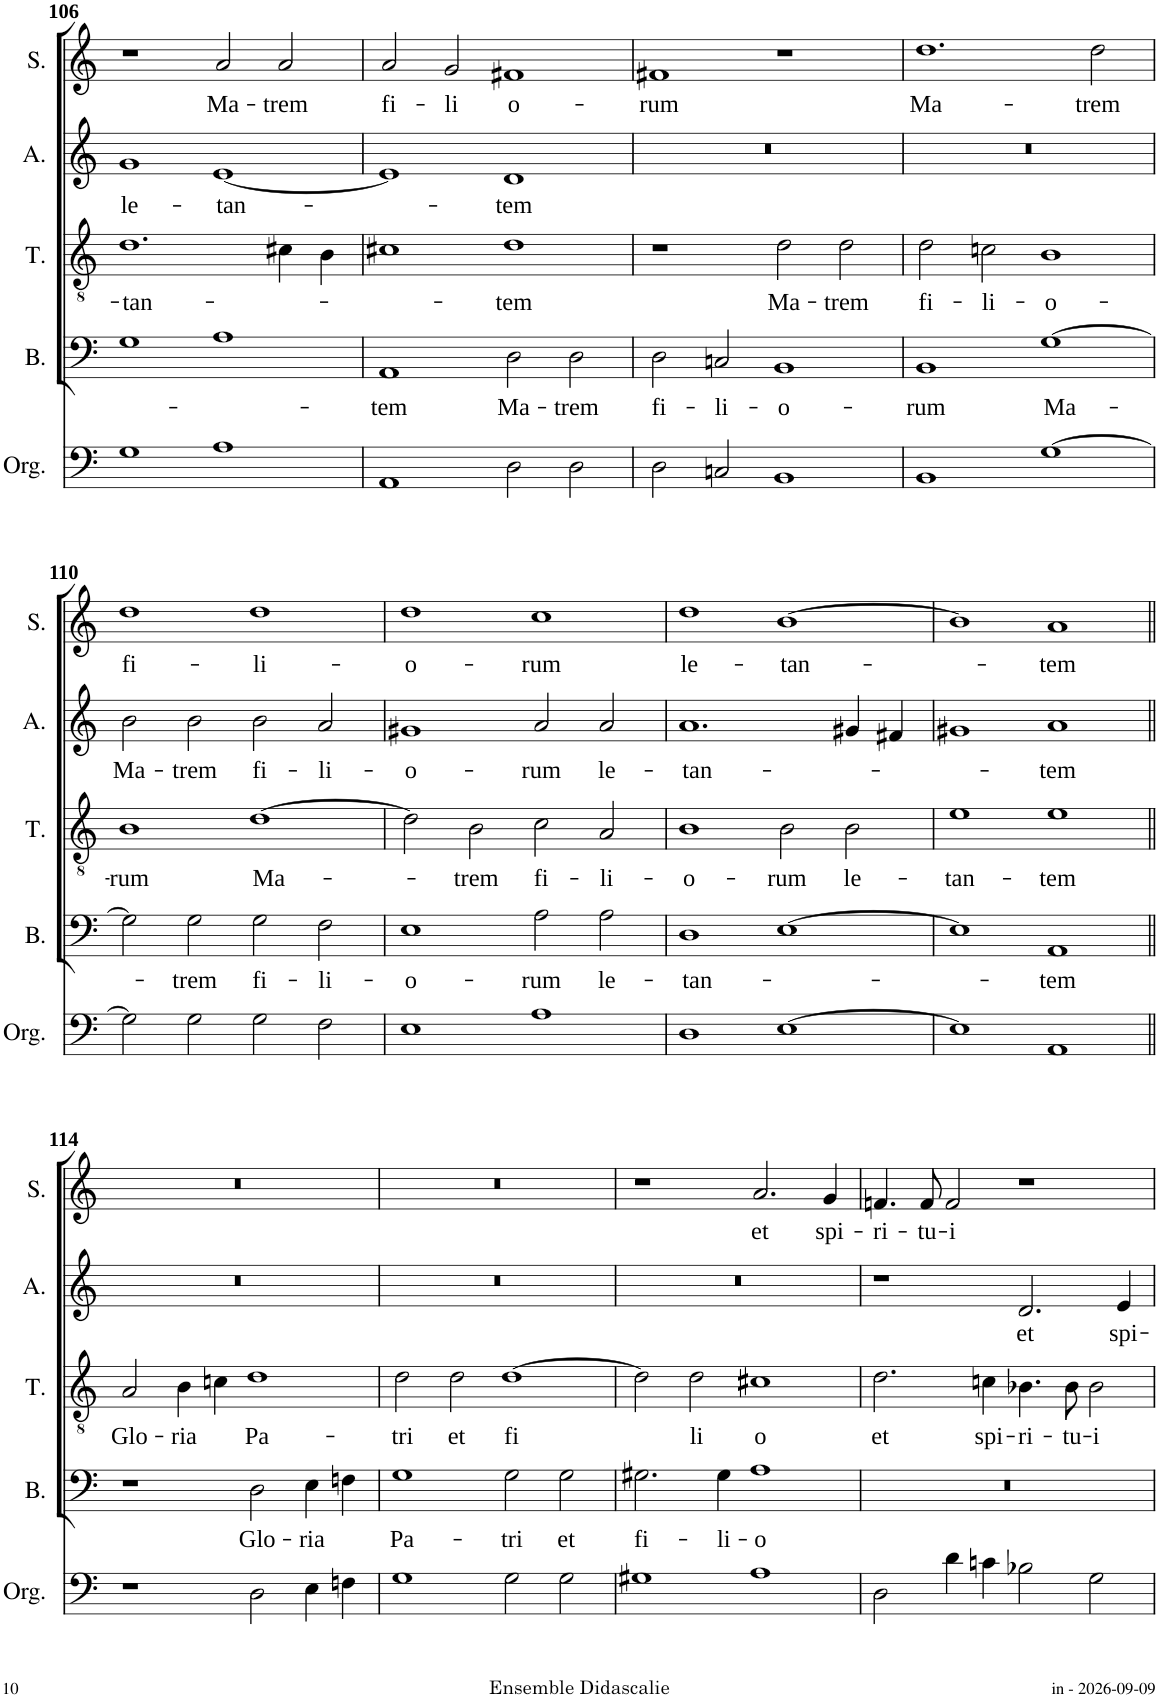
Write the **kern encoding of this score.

**kern	**kern	**text	**kern	**text	**kern	**text	**kern	**text
*part5	*part4	*part4	*part3	*part3	*part2	*part2	*part1	*part1
*staff5	*staff4	*staff4	*staff3	*staff3	*staff2	*staff2	*staff1	*staff1
*I"Orgue	*I"Basse	*	*I"Ténor	*	*I"Alto	*	*I"Soprano	*
*I'Org.	*I'B.	*	*I'T.	*	*I'A.	*	*I'S.	*
!!LO:PB:g=z
*clefF4	*clefF4	*	*clefGv2	*	*clefG2	*	*clefG2	*
*k[]	*k[]	*	*k[]	*	*k[]	*	*k[]	*
*M4/2	*M4/2	*	*M4/2	*	*M4/2	*	*M4/2	*
=106	=106	=106	=106	=106	=106	=106	=106	=106
!	!	!	!	!LO:LY:b	!	!LO:LY:b	!	!
1G	1G	.	1.d	-tan-	1g	le-	1r	.
!	!	!	!	!	!	!LO:LY:b	!	!LO:LY:b
1A	1A	.	.	.	[1e	-tan-	2a/	Ma-
!	!	!	!	!	!	!	!	!LO:LY:b
.	.	.	4c#X\	.	.	.	2a/	-trem
.	.	.	4B\	.	.	.	.	.
=107	=107	=107	=107	=107	=107	=107	=107	=107
!	!	!LO:LY:b	!	!	!	!	!	!LO:LY:b
1AA	1AA	-tem	1c#X	.	1e]	.	2a/	fi-
!	!	!	!	!	!	!	!	!LO:LY:b
.	.	.	.	.	.	.	2g/	-li
!	!	!LO:LY:b	!	!LO:LY:b	!	!LO:LY:b	!	!LO:LY:b
2D\	2D\	Ma-	1d	-tem	1d	-tem	1f#X	o-
!	!	!LO:LY:b	!	!	!	!	!	!
2D\	2D\	-trem	.	.	.	.	.	.
=108	=108	=108	=108	=108	=108	=108	=108	=108
!	!	!LO:LY:b	!	!	!	!	!	!LO:LY:b
2D\	2D\	fi-	1r	.	0r	.	1f#X	-rum
!	!	!LO:LY:b	!	!	!	!	!	!
2Cn/	2Cn/	-li-	.	.	.	.	.	.
!	!	!LO:LY:b	!	!LO:LY:b	!	!	!	!
1BB	1BB	-o-	2d\	Ma-	.	.	1r	.
!	!	!	!	!LO:LY:b	!	!	!	!
.	.	.	2d\	-trem	.	.	.	.
=109	=109	=109	=109	=109	=109	=109	=109	=109
!	!	!LO:LY:b	!	!LO:LY:b	!	!	!	!LO:LY:b
1BB	1BB	-rum	2d\	fi-	0r	.	1.dd	Ma-
!	!	!	!	!LO:LY:b	!	!	!	!
.	.	.	2cn\	-li-	.	.	.	.
!	!	!LO:LY:b	!	!LO:LY:b	!	!	!	!
[1G	[1G	Ma-	1B	-o-	.	.	.	.
!	!	!	!	!	!	!	!	!LO:LY:b
.	.	.	.	.	.	.	2dd\	-trem
!!LO:LB:g=z
=110	=110	=110	=110	=110	=110	=110	=110	=110
!	!	!	!	!LO:LY:b	!	!LO:LY:b	!	!LO:LY:b
2G\]	2G\]	.	1B	-rum	2b\	Ma-	1dd	fi-
!	!	!LO:LY:b	!	!	!	!LO:LY:b	!	!
2G\	2G\	-trem	.	.	2b\	-trem	.	.
!	!	!LO:LY:b	!	!LO:LY:b	!	!LO:LY:b	!	!LO:LY:b
2G\	2G\	fi-	[1d	Ma-	2b\	fi-	1dd	-li-
!	!	!LO:LY:b	!	!	!	!LO:LY:b	!	!
2F\	2F\	-li-	.	.	2a/	-li-	.	.
=111	=111	=111	=111	=111	=111	=111	=111	=111
!	!	!LO:LY:b	!	!	!	!LO:LY:b	!	!LO:LY:b
1E	1E	-o-	2d\]	.	1g#X	-o-	1dd	-o-
!	!	!	!	!LO:LY:b	!	!	!	!
.	.	.	2B\	-trem	.	.	.	.
!	!	!LO:LY:b	!	!LO:LY:b	!	!LO:LY:b	!	!LO:LY:b
1A	2A\	-rum	2c\	fi-	2a/	-rum	1cc	-rum
!	!	!LO:LY:b	!	!LO:LY:b	!	!LO:LY:b	!	!
.	2A\	le-	2A/	-li-	2a/	le-	.	.
=112	=112	=112	=112	=112	=112	=112	=112	=112
!	!	!LO:LY:b	!	!LO:LY:b	!	!LO:LY:b	!	!LO:LY:b
1D	1D	-tan-	1B	-o-	1.a	-tan-	1dd	le-
!	!	!	!	!LO:LY:b	!	!	!	!LO:LY:b
[1E	[1E	.	2B\	-rum	.	.	[1b	-tan-
!	!	!	!	!LO:LY:b	!	!	!	!
.	.	.	2B\	le-	4g#X/	.	.	.
.	.	.	.	.	4f#X/	.	.	.
=113	=113	=113	=113	=113	=113	=113	=113	=113
!	!	!	!	!LO:LY:b	!	!	!	!
1E]	1E]	.	1e	-tan-	1g#X	.	1b]	.
!	!	!LO:LY:b	!	!LO:LY:b	!	!LO:LY:b	!	!LO:LY:b
1AA	1AA	-tem	1e	-tem	1a	-tem	1a	-tem
!!LO:LB:g=z
=114||	=114||	=114||	=114||	=114||	=114||	=114||	=114||	=114||
!	!	!	!	!LO:LY:b	!	!	!	!
1r	1r	.	2A/	Glo-	0r	.	0r	.
!	!	!	!	!LO:LY:b	!	!	!	!
.	.	.	4B\	-ria	.	.	.	.
.	.	.	4cn\	.	.	.	.	.
!	!	!LO:LY:b	!	!LO:LY:b	!	!	!	!
2D\	2D\	Glo-	1d	Pa-	.	.	.	.
!	!	!LO:LY:b	!	!	!	!	!	!
4E\	4E\	-ria	.	.	.	.	.	.
4Fn\	4Fn\	.	.	.	.	.	.	.
=115	=115	=115	=115	=115	=115	=115	=115	=115
!	!	!LO:LY:b	!	!LO:LY:b	!	!	!	!
1G	1G	Pa-	2d\	-tri	0r	.	0r	.
!	!	!	!	!LO:LY:b	!	!	!	!
.	.	.	2d\	et	.	.	.	.
!	!	!LO:LY:b	!	!LO:LY:b	!	!	!	!
2G\	2G\	-tri	[1d	fi	.	.	.	.
!	!	!LO:LY:b	!	!	!	!	!	!
2G\	2G\	et	.	.	.	.	.	.
=116	=116	=116	=116	=116	=116	=116	=116	=116
!	!	!LO:LY:b	!	!	!	!	!	!
1G#X	2.G#X\	fi-	2d\]	.	0r	.	1r	.
!	!	!	!	!LO:LY:b	!	!	!	!
.	.	.	2d\	-li	.	.	.	.
!	!	!LO:LY:b	!	!	!	!	!	!
.	4G#\	-li-	.	.	.	.	.	.
!	!	!LO:LY:b	!	!LO:LY:b	!	!	!	!LO:LY:b
1A	1A	-o	1c#X	-o	.	.	2.a/	et
!	!	!	!	!	!	!	!	!LO:LY:b
.	.	.	.	.	.	.	4g/	spi-
=117	=117	=117	=117	=117	=117	=117	=117	=117
!	!	!	!	!LO:LY:b	!	!	!	!LO:LY:b
2D\	0r	.	2.d\	et	1r	.	4.fn/	-ri-
!	!	!	!	!	!	!	!	!LO:LY:b
.	.	.	.	.	.	.	8f/	-tu-
!	!	!	!	!	!	!	!	!LO:LY:b
4d\	.	.	.	.	.	.	2f/	-i
!	!	!	!	!LO:LY:b	!	!	!	!
4cn\	.	.	4cn\	spi-	.	.	.	.
!	!	!	!	!LO:LY:b	!	!LO:LY:b	!	!
2B-X\	.	.	4.B-X\	-ri-	2.d/	et	1r	.
!	!	!	!	!LO:LY:b	!	!	!	!
.	.	.	8B-\	-tu-	.	.	.	.
!	!	!	!	!LO:LY:b	!	!	!	!
2G\	.	.	2B-\	-i	.	.	.	.
!	!	!	!	!	!	!LO:LY:b	!	!
.	.	.	.	.	4e/	spi-	.	.
=	=	=	=	=	=	=	=	=
*-	*-	*-	*-	*-	*-	*-	*-	*-
